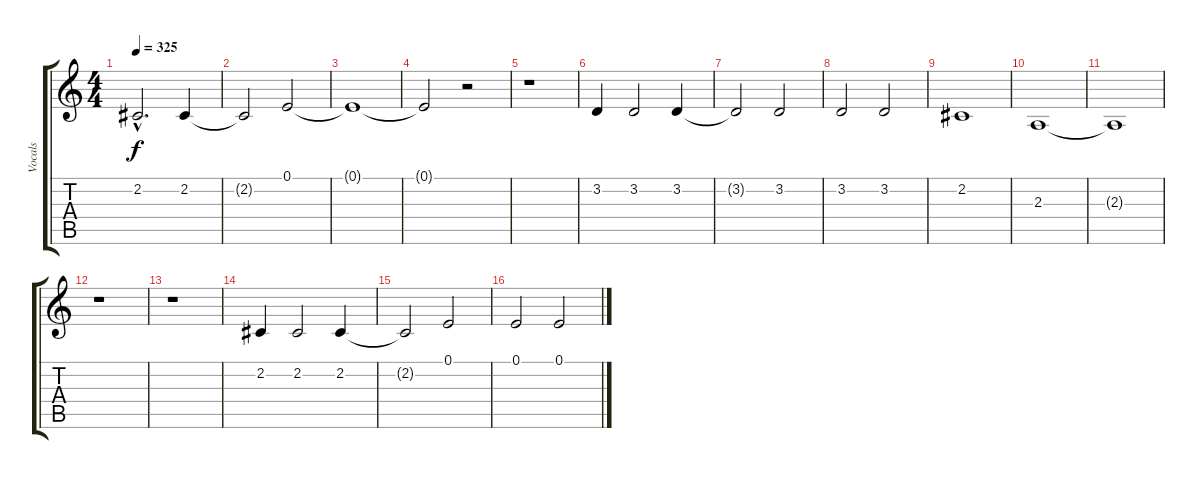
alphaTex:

\track ("Vocals" "Vocals") {instrument tenorsax}
\staff {score tabs}
\tuning (E4 B3 G3 D3 A2 E2) {hide}
\ts (4 4)
\tempo 325
\clef g2
\ks c
2.2{hac}.2{d dy f} 2.2.4 |
2.2{t}.2 0.1.2 |
0.1{t}.1 |
0.1{t}.2 r.2 |
r.1 |
3.2.4 3.2.2 3.2.4 |
3.2{t}.2 3.2.2 |
3.2.2 3.2.2 |
2.2.1 |
2.3.1 |
2.3{t}.1 |
r.1 |
r.1 |
2.2.4 2.2.2 2.2.4 |
2.2{t}.2 0.1.2 |
0.1.2 0.1.2
